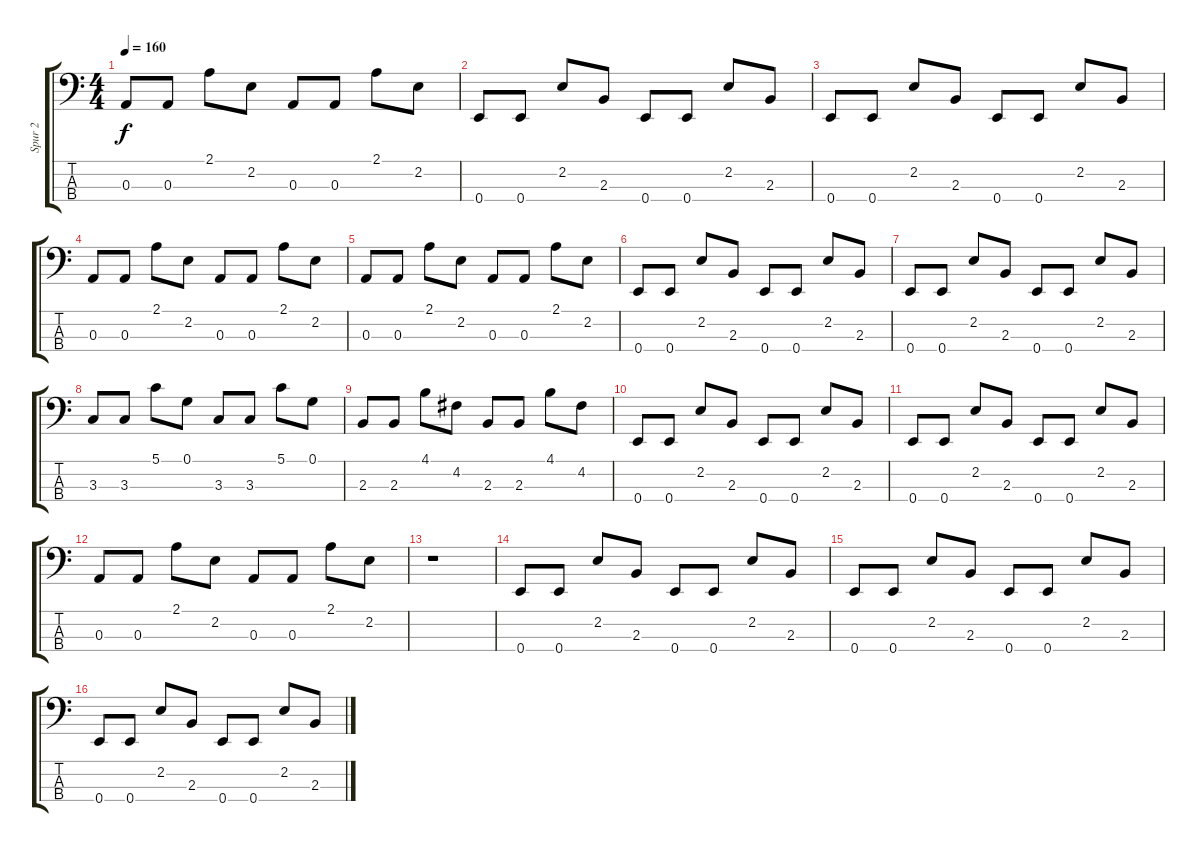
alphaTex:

\track ("Spur 2" "Spur 2") {instrument synthbass1}
\staff {score tabs}
\tuning (G2 D2 A1 E1) {hide}
\ts (4 4)
\tempo 160
\clef f4
\ks c
0.3.8{dy f} 0.3.8 2.1.8 2.2.8 0.3.8 0.3.8 2.1.8 2.2.8 |
0.4.8 0.4.8 2.2.8 2.3.8 0.4.8 0.4.8 2.2.8 2.3.8 |
0.4.8 0.4.8 2.2.8 2.3.8 0.4.8 0.4.8 2.2.8 2.3.8 |
0.3.8 0.3.8 2.1.8 2.2.8 0.3.8 0.3.8 2.1.8 2.2.8 |
0.3.8 0.3.8 2.1.8 2.2.8 0.3.8 0.3.8 2.1.8 2.2.8 |
0.4.8 0.4.8 2.2.8 2.3.8 0.4.8 0.4.8 2.2.8 2.3.8 |
0.4.8 0.4.8 2.2.8 2.3.8 0.4.8 0.4.8 2.2.8 2.3.8 |
3.3.8 3.3.8 5.1.8 0.1.8 3.3.8 3.3.8 5.1.8 0.1.8 |
2.3.8 2.3.8 4.1.8 4.2.8 2.3.8 2.3.8 4.1.8 4.2.8 |
0.4.8 0.4.8 2.2.8 2.3.8 0.4.8 0.4.8 2.2.8 2.3.8 |
0.4.8 0.4.8 2.2.8 2.3.8 0.4.8 0.4.8 2.2.8 2.3.8 |
0.3.8 0.3.8 2.1.8 2.2.8 0.3.8 0.3.8 2.1.8 2.2.8 |
r.1 |
0.4.8 0.4.8 2.2.8 2.3.8 0.4.8 0.4.8 2.2.8 2.3.8 |
0.4.8 0.4.8 2.2.8 2.3.8 0.4.8 0.4.8 2.2.8 2.3.8 |
0.4.8 0.4.8 2.2.8 2.3.8 0.4.8 0.4.8 2.2.8 2.3.8
